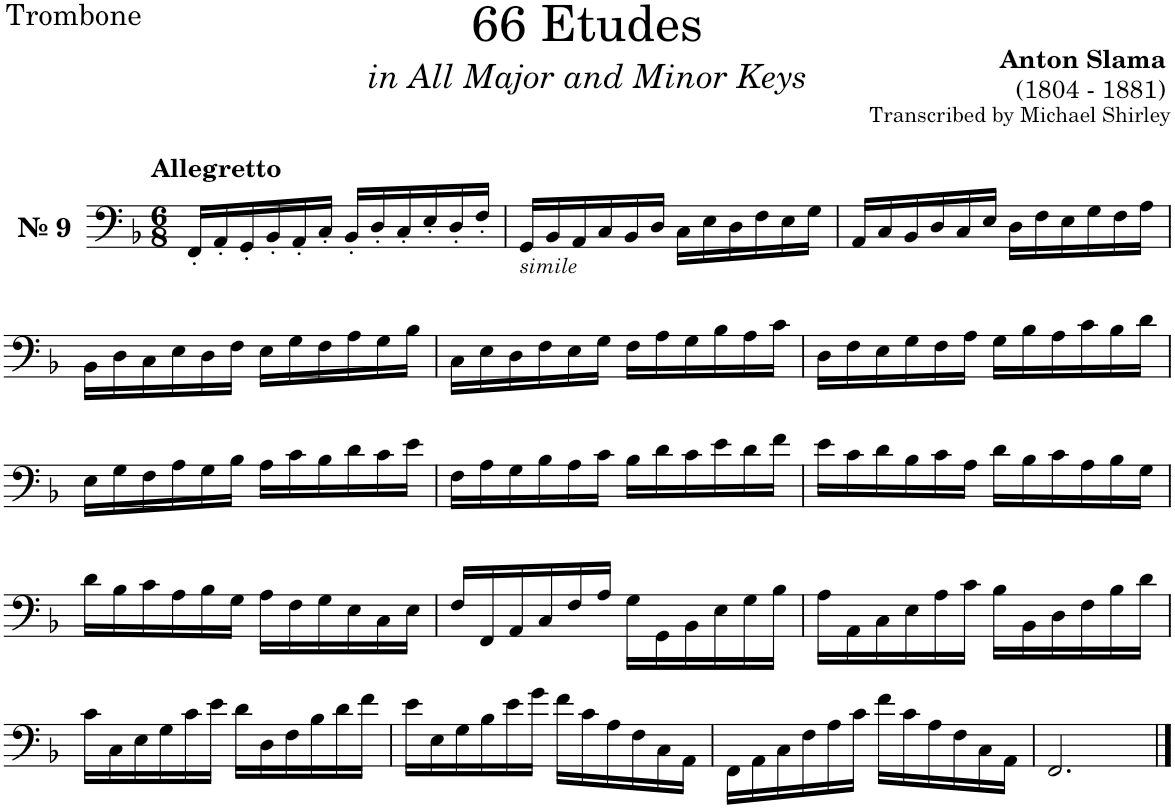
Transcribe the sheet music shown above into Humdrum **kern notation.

**kern
*part1
*staff1
*I"Trombone
*I'Tbn.
*clefF4
*k[b-]
*M6/8
=1
!LO:TX:a:B:t=№ 9
!LO:TX:a:B:t=Allegretto
16FF'/LL
16AA'/
16GG'/
16BB-'/
16AA'/
16C'/JJ
16BB-'/LL
16D'/
16C'/
16E'/
16D'/
16F'/JJ
=2
!LO:TX:b:i:t=simile
16GG/LL
16BB-/
16AA/
16C/
16BB-/
16D/JJ
16C\LL
16E\
16D\
16F\
16E\
16G\JJ
=3
16AA/LL
16C/
16BB-/
16D/
16C/
16E/JJ
16D\LL
16F\
16E\
16G\
16F\
16A\JJ
!!LO:LB:g=z
=4
16BB-\LL
16D\
16C\
16E\
16D\
16F\JJ
16E\LL
16G\
16F\
16A\
16G\
16B-\JJ
=5
16C\LL
16E\
16D\
16F\
16E\
16G\JJ
16F\LL
16A\
16G\
16B-\
16A\
16c\JJ
=6
16D\LL
16F\
16E\
16G\
16F\
16A\JJ
16G\LL
16B-\
16A\
16c\
16B-\
16d\JJ
!!LO:LB:g=z
=7
16E\LL
16G\
16F\
16A\
16G\
16B-\JJ
16A\LL
16c\
16B-\
16d\
16c\
16e\JJ
=8
16F\LL
16A\
16G\
16B-\
16A\
16c\JJ
16B-\LL
16d\
16c\
16e\
16d\
16f\JJ
=9
16e\LL
16c\
16d\
16B-\
16c\
16A\JJ
16d\LL
16B-\
16c\
16A\
16B-\
16G\JJ
!!LO:LB:g=z
=10
16d\LL
16B-\
16c\
16A\
16B-\
16G\JJ
16A\LL
16F\
16G\
16E\
16C\
16E\JJ
=11
16F/LL
16FF/
16AA/
16C/
16F/
16A/JJ
16G\LL
16GG\
16BB-\
16E\
16G\
16B-\JJ
=12
16A\LL
16AA\
16C\
16E\
16A\
16c\JJ
16B-\LL
16BB-\
16D\
16F\
16B-\
16d\JJ
!!LO:LB:g=z
=13
16c\LL
16C\
16E\
16G\
16c\
16e\JJ
16d\LL
16D\
16F\
16B-\
16d\
16f\JJ
=14
16e\LL
16E\
16G\
16B-\
16e\
16g\JJ
16f\LL
16c\
16A\
16F\
16C\
16AA\JJ
=15
16FF\LL
16AA\
16C\
16F\
16A\
16c\JJ
16f\LL
16c\
16A\
16F\
16C\
16AA\JJ
=16
2.FF/
==
*-
